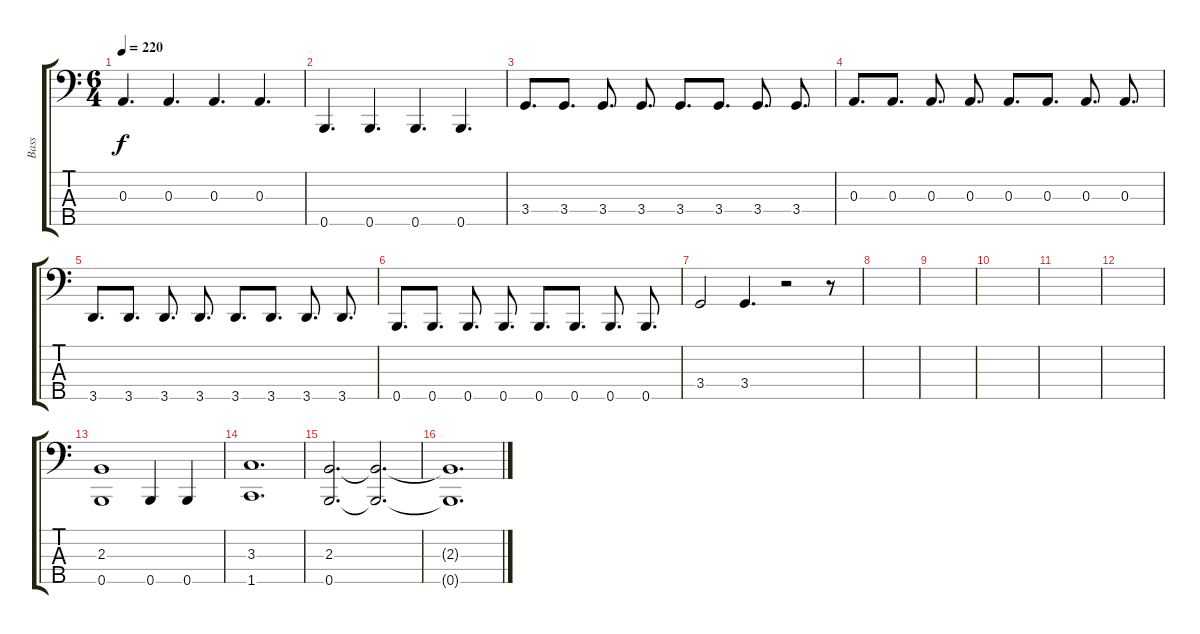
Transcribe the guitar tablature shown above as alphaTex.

\track ("Bass" "Bass") {instrument electricbassfinger}
\staff {score tabs}
\tuning (G2 D2 A1 E1 B0) {hide}
\ts (6 4)
\tempo 220
\clef f4
\ks c
0.3.4{d dy f} 0.3.4{d} 0.3.4{d} 0.3.4{d} |
0.5.4{d} 0.5.4{d} 0.5.4{d} 0.5.4{d} |
3.4.8{d} 3.4.8{d} 3.4.8{d} 3.4.8{d} 3.4.8{d} 3.4.8{d} 3.4.8{d} 3.4.8{d} |
0.3.8{d} 0.3.8{d} 0.3.8{d} 0.3.8{d} 0.3.8{d} 0.3.8{d} 0.3.8{d} 0.3.8{d} |
3.5.8{d} 3.5.8{d} 3.5.8{d} 3.5.8{d} 3.5.8{d} 3.5.8{d} 3.5.8{d} 3.5.8{d} |
0.5.8{d} 0.5.8{d} 0.5.8{d} 0.5.8{d} 0.5.8{d} 0.5.8{d} 0.5.8{d} 0.5.8{d} |
3.4.2 3.4.4{d} r.2 r.8 |
|
|
|
|
|
(2.3 0.5).1 0.5.4 0.5.4 |
(3.3 1.5).1{d} |
(2.3 0.5).2{d} (2.3{t} 0.5{t}).2{d volume 0} |
(2.3{t} 0.5{t}).1{d}
